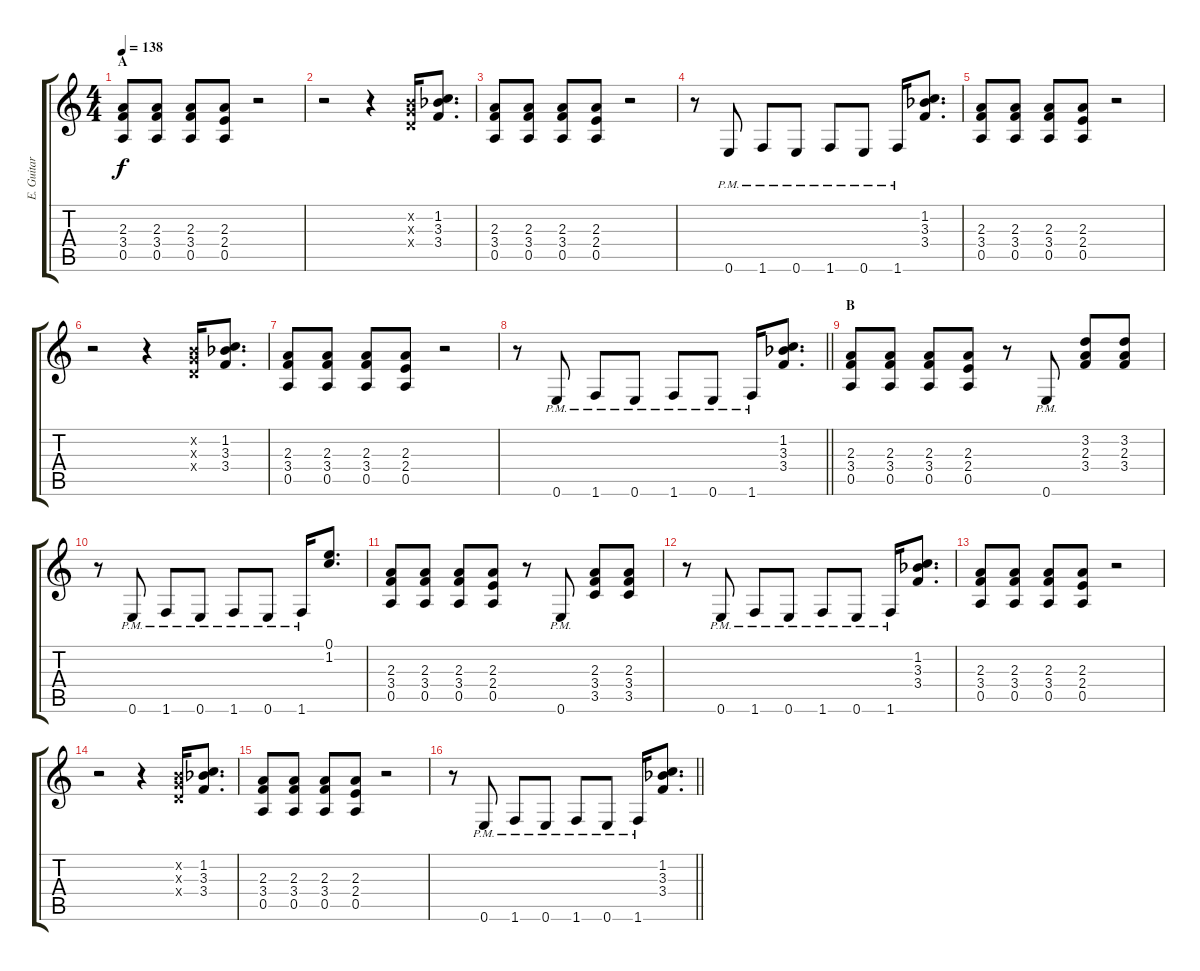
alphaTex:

\track ("E. Guitar I" "E. Guitar ") {instrument overdrivenguitar}
\staff {score tabs}
\tuning (E4 B3 G3 D3 A2 E2) {hide}
\ts (4 4)
\section ("" "A")
\tempo 138
\clef g2
\ks c
(2.3 3.4 0.5).8{dy f} (2.3 3.4 0.5).8 (2.3 3.4 0.5).8 (2.3 2.4 0.5).8 r.2 |
r.2 r.4 (0.2{x} 0.3{x} 0.4{x}).16 (1.2 3.3{acc b} 3.4).8{d} |
(2.3 3.4 0.5).8 (2.3 3.4 0.5).8 (2.3 3.4 0.5).8 (2.3 2.4 0.5).8 r.2 |
r.8 0.6{pm}.8 1.6{pm}.8 0.6{pm}.8 1.6{pm}.8 0.6{pm}.8 1.6{pm}.16 (1.2 3.3{acc b} 3.4).8{d} |
(2.3 3.4 0.5).8 (2.3 3.4 0.5).8 (2.3 3.4 0.5).8 (2.3 2.4 0.5).8 r.2 |
r.2 r.4 (0.2{x} 0.3{x} 0.4{x}).16 (1.2 3.3{acc b} 3.4).8{d} |
(2.3 3.4 0.5).8 (2.3 3.4 0.5).8 (2.3 3.4 0.5).8 (2.3 2.4 0.5).8 r.2 |
\barLineRight lightlight
r.8 0.6{pm}.8 1.6{pm}.8 0.6{pm}.8 1.6{pm}.8 0.6{pm}.8 1.6{pm}.16 (1.2 3.3{acc b} 3.4).8{d} |
\section ("" "B")
(2.3 3.4 0.5).8 (2.3 3.4 0.5).8 (2.3 3.4 0.5).8 (2.3 2.4 0.5).8 r.8 0.6{pm}.8 (3.2 2.3 3.4).8 (3.2 2.3 3.4).8 |
r.8 0.6{pm}.8 1.6{pm}.8 0.6{pm}.8 1.6{pm}.8 0.6{pm}.8 1.6{pm}.16 (0.1 1.2).8{d} |
(2.3 3.4 0.5).8 (2.3 3.4 0.5).8 (2.3 3.4 0.5).8 (2.3 2.4 0.5).8 r.8 0.6{pm}.8 (2.3 3.4 3.5).8 (2.3 3.4 3.5).8 |
r.8 0.6{pm}.8 1.6{pm}.8 0.6{pm}.8 1.6{pm}.8 0.6{pm}.8 1.6{pm}.16 (1.2 3.3{acc b} 3.4).8{d} |
(2.3 3.4 0.5).8 (2.3 3.4 0.5).8 (2.3 3.4 0.5).8 (2.3 2.4 0.5).8 r.2 |
r.2 r.4 (0.2{x} 0.3{x} 0.4{x}).16 (1.2 3.3{acc b} 3.4).8{d} |
(2.3 3.4 0.5).8 (2.3 3.4 0.5).8 (2.3 3.4 0.5).8 (2.3 2.4 0.5).8 r.2 |
\barLineRight lightlight
r.8 0.6{pm}.8 1.6{pm}.8 0.6{pm}.8 1.6{pm}.8 0.6{pm}.8 1.6{pm}.16 (1.2 3.3{acc b} 3.4).8{d}
